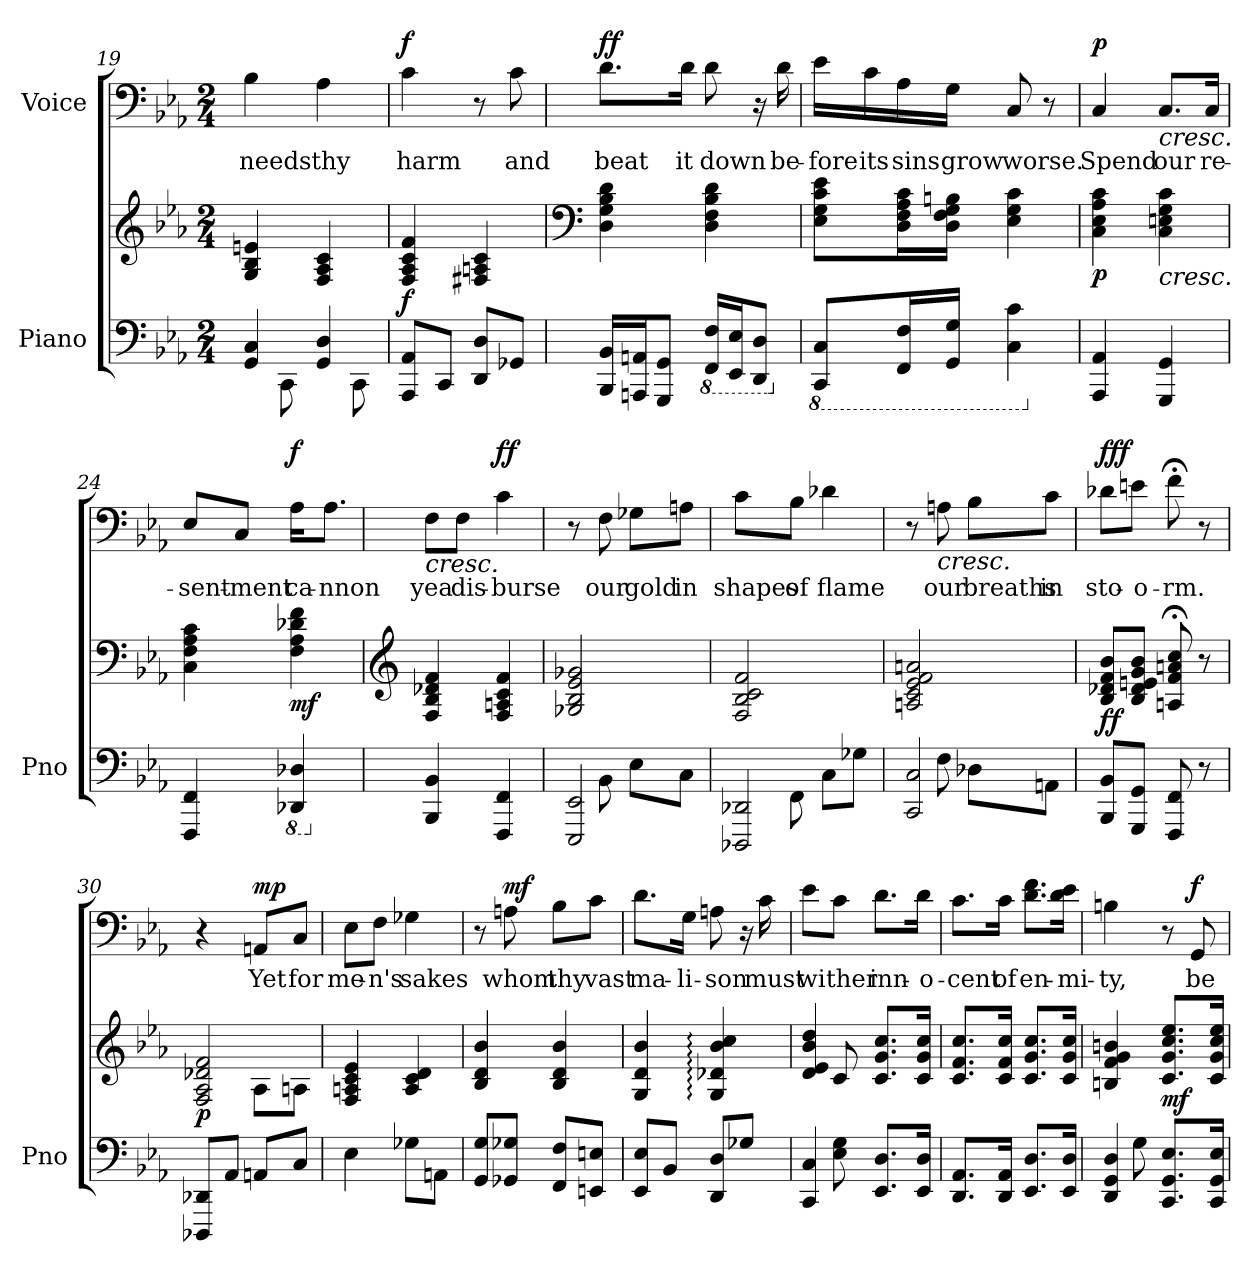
**kern	**kern	**dynam	**kern	**text	**dynam
*part2	*part2	*part2	*part1	*part1	*part1
*staff3	*staff2	*staff2/3	*staff1	*staff1	*staff1
*I"Piano	*	*	*I"Voice	*	*
*I'Pno	*	*	*	*	*
*clefF4	*clefG2	*	*clefF4	*	*
*k[b-e-a-]	*k[b-e-a-]	*	*k[b-e-a-]	*	*
*M2/4	*M2/4	*	*M2/4	*	*
=19	=19	=19	=19	=19	=19
*^	*	*	*	*	*
!	!	!	!	!	!LO:LY:b	!
4GG/ 4C/	8ryy	4G/ 4B-/ 4en/	.	4B-\	needs	.
.	8CC\	.	.	.	.	.
!	!	!	!	!	!LO:LY:b	!
4GG/ 4D/	8ryy	4F/ 4A-/ 4c/	.	4A-\	thy	.
.	8CC\	.	.	.	.	.
=20	=20	=20	=20	=20	=20	=20
!	!	!	!LO:DY:b	!	!LO:LY:b	!LO:DY:b
*v	*v	*	*	*	*	*
8AAA-/ 8AA-/L	4F/ 4A-/ 4c/ 4f/	f	4c\	harm	f
8CC/J	.	.	.	.	.
8DD/ 8D/L	4F#X/ 4An/ 4c/	.	8r	.	.
!	!	!	!	!LO:LY:b	!
8GG-X/J	.	.	8c\	and	.
=21	=21	=21	=21	=21	=21
*	*clefF4	*	*	*	*
!	!	!	!	!LO:LY:b	!LO:DY:b
16BBB-/ 16BB-/LL	4D\ 4G\ 4B-\ 4d\	.	8.d\L	beat	ff
16AAAn/ 16AAn/J	.	.	.	.	.
8GGG/ 8GG/J	.	.	.	.	.
!	!	!	!	!LO:LY:b	!
.	.	.	16d\Jk	it	.
*8ba	*	*	*	*	*
!	!	!	!	!LO:LY:b	!
16FFF/ 16FF/LL	4D\ 4F\ 4B-\ 4d\	.	8d\	down	.
16EEE-/ 16EE-/J	.	.	.	.	.
8DDD/ 8DD/J	.	.	16r	.	.
!	!	!	!	!LO:LY:b	!
.	.	.	16d\	be-	.
!!LO:LB:g=z
=22	=22	=22	=22	=22	=22
*X8ba	*	*	*	*	*
*8ba	*	*	*	*	*
!	!	!	!	!LO:LY:b	!
8CCC/ 8CC/L	8E-\ 8G\ 8c\ 8e-\L	.	16e-\LL	-fore	.
!	!	!	!	!LO:LY:b	!
.	.	.	16c\	its	.
!	!	!	!	!LO:LY:b	!
16FFF/ 16FF/L	16D\ 16F\ 16A-\ 16c\L	.	16A-\	sins	.
!	!	!	!	!LO:LY:b	!
16GGG/ 16GG/JJ	16D\ 16F\ 16G\ 16Bn\JJ	.	16G\JJ	grow	.
!	!	!	!	!LO:LY:b	!
4CC\ 4C\	4E-\ 4G\ 4c\	.	8C/	worse.	.
.	.	.	8r	.	.
=23	=23	=23	=23	=23	=23
*X8ba	*	*	*	*	*
!	!	!LO:DY:b	!	!LO:LY:b	!LO:DY:b
4AAA-/ 4AA-/	4C\ 4E-\ 4A-\ 4c\	p	4C/	Spend	p
!	!	!	!LO:TX:b:i:t=cresc.	!	!
!	!LO:TX:b:i:t=cresc.	!	!	!	!
!	!	!	!	!LO:LY:b	!
4GGG/ 4GG/	4C\ 4En\ 4G\ 4c\	.	8.C/L	our	.
!	!	!	!	!LO:LY:b	!
.	.	.	16C/Jk	re-	.
=24	=24	=24	=24	=24	=24
!	!	!	!	!LO:LY:b	!
4FFF/ 4FF/	4C\ 4F\ 4A-\ 4c\	.	8E-/L	-sent-	.
!	!	!	!	!LO:LY:b	!
.	.	.	8C/J	-ment	.
*8ba	*	*	*	*	*
!	!	!LO:DY:b	!	!LO:LY:b	!LO:DY:b
4DDD-X/ 4DD-X/	4F\ 4A-\ 4d-X\ 4f\	mf	16A-\KL	ca-	f
!	!	!	!	!LO:LY:b	!
.	.	.	8.A-\J	-nnon	.
=25	=25	=25	=25	=25	=25
*	*clefG2	*	*	*	*
*X8ba	*	*	*	*	*
!	!	!	!LO:TX:b:i:t=cresc.	!	!
!	!	!	!	!LO:LY:b	!
4BBB-/ 4BB-/	4F/ 4B-/ 4d-X/ 4f/	.	8F\L	yea	.
!	!	!	!	!LO:LY:b	!
.	.	.	8F\J	dis-	.
!	!	!	!	!LO:LY:b	!LO:DY:b
4FFF/ 4FF/	4F/ 4An/ 4c/ 4f/	.	4c\	-burse	ff
=26	=26	=26	=26	=26	=26
*^	*	*	*	*	*
2EEE-/ 2EE-/	8ryy	2G-X/ 2B-/ 2e-/ 2g-X/	.	8r	.	.
!	!	!	!	!	!LO:LY:b	!
.	8BB-\	.	.	8F\	our	.
!	!	!	!	!	!LO:LY:b	!
.	8E-\L	.	.	8G-X\L	gold	.
!	!	!	!	!	!LO:LY:b	!
.	8C\J	.	.	8An\J	in	.
!!LO:LB:g=z
=27	=27	=27	=27	=27	=27	=27
!	!	!	!	!	!LO:LY:b	!
2DDD-X/ 2DD-X/	8ryy	2F/ 2B-/ 2c/ 2f/	.	8c\L	shapes	.
!	!	!	!	!	!LO:LY:b	!
.	8FF\	.	.	8B-\J	of	.
!	!	!	!	!	!LO:LY:b	!
.	8C\L	.	.	4d-X\	flame	.
.	8G-X\J	.	.	.	.	.
=28	=28	=28	=28	=28	=28	=28
2CC/ 2C/	8ryy	2An/ 2c/ 2e-/ 2f/ 2an/	.	8r	.	.
!	!	!	!	!LO:TX:b:i:t=cresc.	!	!
!	!	!	!	!	!LO:LY:b	!
.	8F\	.	.	8An\	our	.
!	!	!	!	!	!LO:LY:b	!
.	8D-X\L	.	.	8B-\L	breaths	.
!	!	!	!	!	!LO:LY:b	!
.	8AAn\J	.	.	8c\J	in	.
=29	=29	=29	=29	=29	=29	=29
!	!	!	!LO:DY:b	!	!LO:LY:b	!LO:DY:b
*v	*v	*	*	*	*	*
8BBB-/ 8BB-/L	8B-/ 8d-X/ 8f/ 8b-/L	ff	8d-X\L	sto-	fff
!	!	!	!	!LO:LY:b	!
8GGG/ 8GG/J	8B-/ 8d-/ 8en/ 8g/ 8b-/J	.	8en\J	-o-	.
!	!	!	!	!LO:LY:b	!
8FFF/ 8FF/	8An/;< 8f/;< 8an/;< 8cc/;<	.	8f;<\	-rm.	.
8r	8r	.	8r	.	.
=30	=30	=30	=30	=30	=30
*	*^	*	*	*	*
!	!	!	!LO:DY:b	!	!	!
8DDD-X/ 8DD-X/L	2F/ 2A-/ 2d-X/ 2f/	4ryy	p	4r	.	.
8AA-/J	.	.	.	.	.	.
!	!	!	!	!	!LO:LY:b	!LO:DY:b
8AAn/L	.	8A-\L	.	8AAn/L	Yet	mp
!	!	!	!	!	!LO:LY:b	!
8C/J	.	8An\J	.	8C/J	for	.
=31	=31	=31	=31	=31	=31	=31
!	!	!	!	!	!LO:LY:b	!
*	*v	*v	*	*	*	*
4E-\	4F/ 4An/ 4c/ 4e-/	.	8E-\L	me-	.
!	!	!	!	!LO:LY:b	!
.	.	.	8F\J	-n's	.
!	!	!	!	!LO:LY:b	!
8G-X\L	4A/ 4c/ 4d/	.	4G-X\	sakes	.
8AAn\J	.	.	.	.	.
=32	=32	=32	=32	=32	=32
8GG/ 8G/L	4B-/ 4d/ 4b-/	.	8r	.	.
!	!	!	!	!LO:LY:b	!LO:DY:b
8GG-X/ 8G-X/J	.	.	8An\	whom	mf
!	!	!	!	!LO:LY:b	!
8FF/ 8F/L	4B-/ 4d/ 4b-/	.	8B-\L	thy	.
!	!	!	!	!LO:LY:b	!
8EEn/ 8En/J	.	.	8c\J	vast	.
!!LO:PB:g=z
=33	=33	=33	=33	=33	=33
!	!	!	!	!LO:LY:b	!
8EE-/ 8E-/L	4G/ 4d/ 4b-/	.	8.d\L	ma-	.
8BB-/J	.	.	.	.	.
!	!	!	!	!LO:LY:b	!
.	.	.	16G\Jk	-li-	.
!	!	!	!	!LO:LY:b	!
8DD/ 8D/L	4G/: 4d-X/: 4b-/: 4cc/:	.	8An\	-son	.
8G-X/J	.	.	16r	.	.
!	!	!	!	!LO:LY:b	!
.	.	.	16c\	must	.
=34	=34	=34	=34	=34	=34
*^	*^	*	*	*	*
!	!	!	!	!	!	!LO:LY:b	!
4CC/ 4C/	8ryy	4d/ 4e-/ 4b-/ 4dd/	8ryy	.	8e-\L	wi	.
!	!	!	!	!	!	!LO:LY:b	!
.	8E-\ 8G\	.	8c/	.	8c\J	ther	.
!	!	!	!	!	!	!LO:LY:b	!
8.EE-/ 8.D/L	4ryy	8.c/ 8.g/ 8.cc/L	4ryy	.	8.d\L	inn-	.
!	!	!	!	!	!	!LO:LY:b	!
16EE-/ 16D/Jk	.	16c/ 16g/ 16cc/Jk	.	.	16d\Jk	-o-	.
*v	*v	*	*	*	*	*	*
*	*v	*v	*	*	*	*
=35	=35	=35	=35	=35	=35
!	!	!	!	!LO:LY:b	!
8.DD/ 8.AA-/L	8.c/ 8.f/ 8.cc/L	.	8.c\L	-cent	.
!	!	!	!	!LO:LY:b	!
16DD/ 16AA-/Jk	16c/ 16f/ 16cc/Jk	.	16c\Jk	of	.
!	!	!	!	!LO:LY:b	!
8.EE-/ 8.D/L	8.c/ 8.g/ 8.cc/L	.	8.d\ 8.f\L	en-	.
!	!	!	!	!LO:LY:b	!
16EE-/ 16D/Jk	16c/ 16g/ 16cc/Jk	.	16d\ 16e-\Jk	-mi-	.
=36	=36	=36	=36	=36	=36
*^	*	*	*	*	*
!	!	!	!	!	!LO:LY:b	!
4DD/ 4GG/ 4D/	8ryy	4Bn/ 4f/ 4g/ 4bn/	.	4Bn\	-ty,	.
.	8G\	.	.	.	.	.
!	!	!	!LO:DY:b	!	!	!
8.CC/ 8.GG/ 8.E-/L	4ryy	8.c/ 8.g/ 8.cc/ 8.ee-/L	mf	8r	.	.
!	!	!	!	!	!LO:LY:b	!LO:DY:b
.	.	.	.	8GG/	be	f
16CC/ 16GG/ 16E-/Jk	.	16c/ 16g/ 16cc/ 16ee-/Jk	.	.	.	.
*v	*v	*	*	*	*	*
=	=	=	=	=	=
*-	*-	*-	*-	*-	*-
